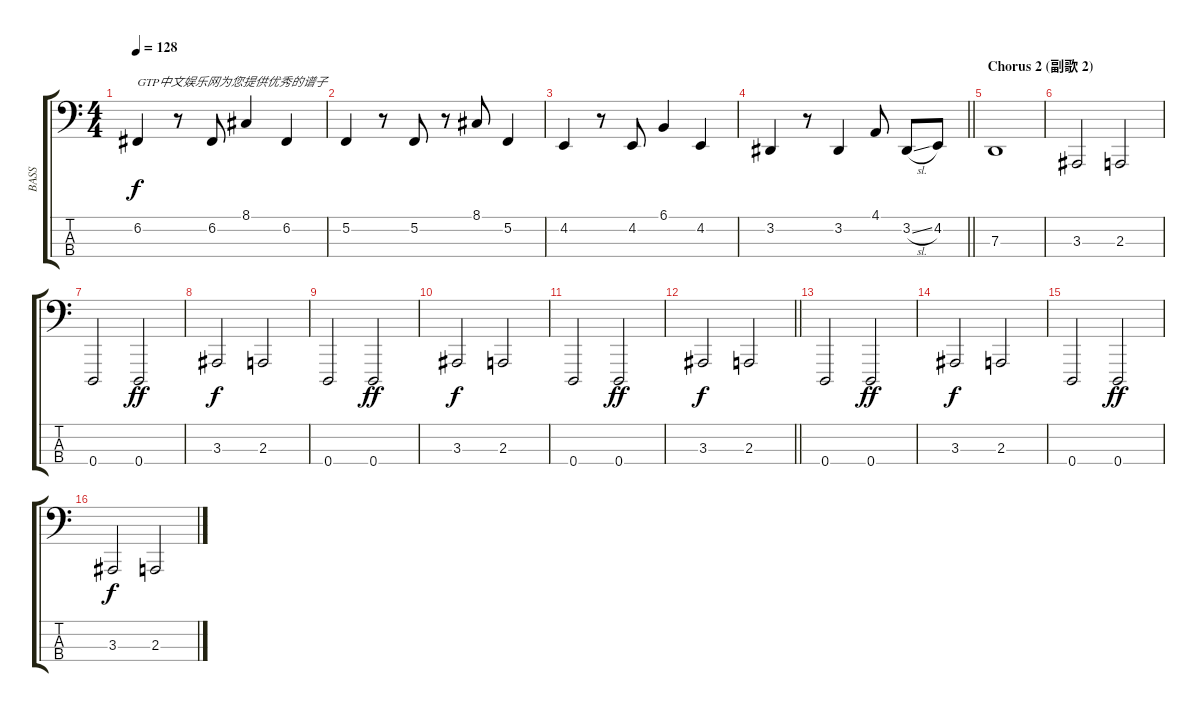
\track ("BASS" "BASS") {instrument lead8bassandlead}
\staff {score tabs}
\tuning (F2 C2 G1 D1) {hide}
\ts (4 4)
\tempo 128
\clef f4
\ks c
6.2.4{txt "GTP中文娱乐网为您提供优秀的谱子" dy f} r.8 6.2.8 8.1.4 6.2.4 |
5.2.4 r.8 5.2.8 r.8 8.1.8 5.2.4 |
4.2.4 r.8 4.2.8 6.1.4 4.2.4 |
\barLineRight lightlight
3.2.4 r.8 3.2.4 4.1.8 3.2{sl}.8 4.2.8 |
\section ("" "Chorus 2 (副歌 2)")
7.3.1{instrument lead8bassandlead} |
3.3.2 2.3.2 |
0.4.2 0.4.2{dy ff} |
3.3.2{dy f} 2.3.2 |
0.4.2 0.4.2{dy ff} |
3.3.2{dy f} 2.3.2 |
0.4.2 0.4.2{dy ff} |
\barLineRight lightlight
3.3.2{dy f} 2.3.2 |
0.4.2 0.4.2{dy ff} |
3.3.2{dy f} 2.3.2 |
0.4.2 0.4.2{dy ff} |
3.3.2{dy f} 2.3.2
